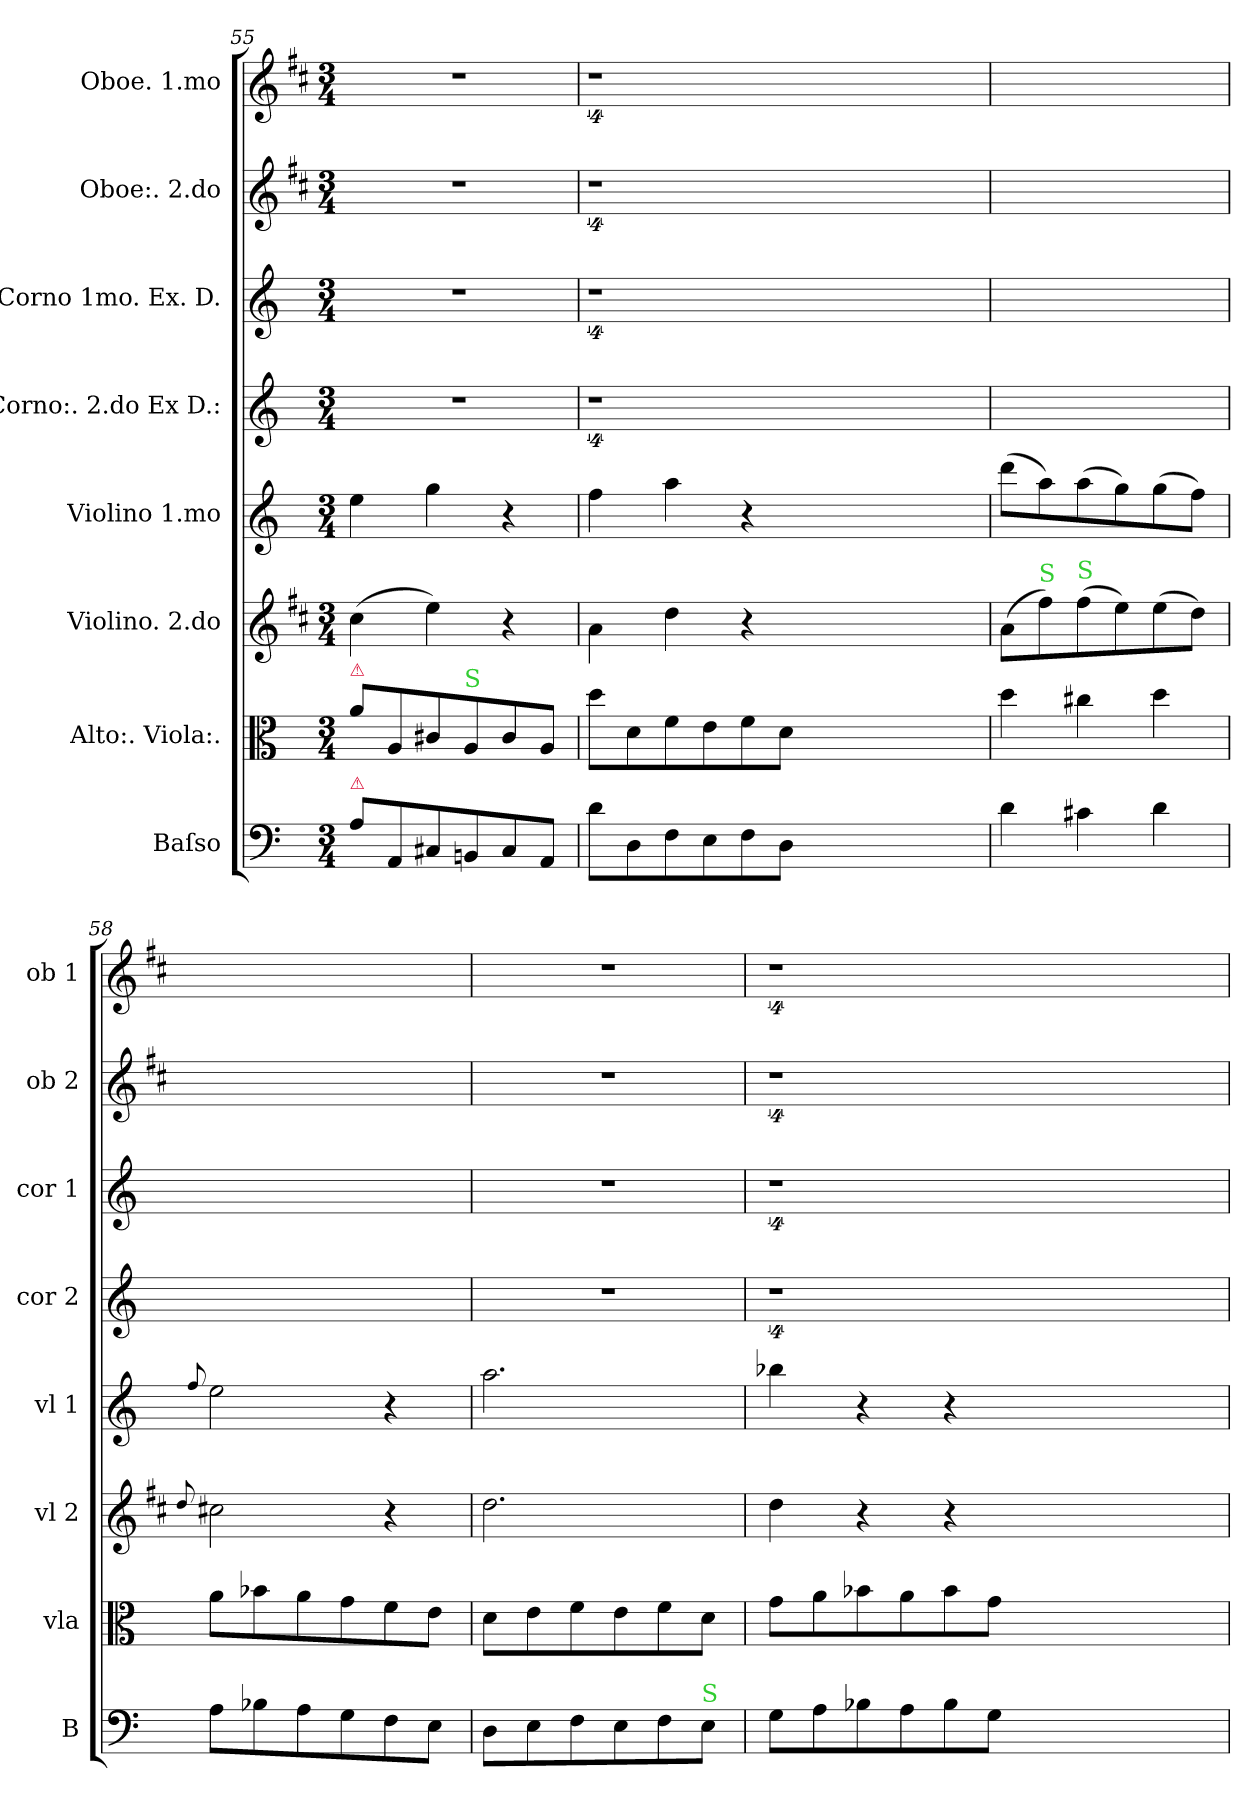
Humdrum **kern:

**kern	**kern	**kern	**kern	**kern	**kern	**kern	**kern
*part8	*part7	*part6	*part5	*part4	*part3	*part2	*part1
*staff8	*staff7	*staff6	*staff5	*staff4	*staff3	*staff2	*staff1
*I"Baſso	*I"Alto:. Viola:.	*I"Violino. 2.do	*I"Violino 1.mo	*I"Corno:. 2.do Ex D.:	*I"Corno 1mo. Ex. D.	*I"Oboe:. 2.do	*I"Oboe. 1.mo
*I'B	*I'vla	*I'vl 2	*I'vl 1	*I'cor 2	*I'cor 1	*I'ob 2	*I'ob 1
*clefF4	*clefC3	*clefG2	*clefG2	*clefG2	*clefG2	*clefG2	*clefG2
*	*	*	*	*ITrd6c10	*ITrd6c10	*	*
*k[]	*k[]	*k[f#c#]	*k[]	*k[f#c#]	*k[f#c#]	*k[f#c#]	*k[f#c#]
*a:	*a:	*	*a:	*	*	*D:	*D:
*M3/4	*M3/4	*M3/4	*M3/4	*M3/4	*M3/4	*M3/4	*M3/4
=55	=55	=55	=55	=55	=55	=55	=55
!	!LO:TX:a:color=crimson:t=⚠	!	!	!	!	!	!
!LO:TX:a:color=crimson:t=⚠	!	!	!	!	!	!	!
8A\L	8a\L	(4cc#\	4ee\	2.r	2.r	2.r	2.r
8AA/	8A/	.	.	.	.	.	.
8C#X/	8c#X/	4ee\)	4gg\	.	.	.	.
!	!LO:TX:a:color=limegreen:t=S	!	!	!	!	!	!
8BBn/	8A/	.	.	.	.	.	.
8C#/	8c#/	4r	4r	.	.	.	.
8AA/J	8A/J	.	.	.	.	.	.
=56	=56	=56	=56	=56	=56	=56	=56
8d\L	8dd\L	4a\	4ff\	4%9r	4%9r	4%9r	4%9r
8D\	8d\	.	.	.	.	.	.
8F\	8f\	4dd\	4aa\	.	.	.	.
8E\	8e\	.	.	.	.	.	.
8F\	8f\	4r	4r	.	.	.	.
8D\J	8d\J	.	.	.	.	.	.
1.ryy	1.ryy	1.ryy	1.ryy	.	.	.	.
=57	=57	=57	=57	=57	=57	=57	=57
4d\	4dd\	(8a\L	(8ddd\L	2.ryy	2.ryy	2.ryy	2.ryy
!	!	!LO:TX:a:color=limegreen:t=S	!	!	!	!	!
.	.	8ff#\)	8aa\)	.	.	.	.
!	!	!LO:TX:a:color=limegreen:t=S	!	!	!	!	!
4c#X\	4cc#X\	(8ff#\	(8aa\	.	.	.	.
.	.	8ee\)	8gg\)	.	.	.	.
4d\	4dd\	(8ee\	(8gg\	.	.	.	.
.	.	8dd\J)	8ff\J)	.	.	.	.
=58	=58	=58	=58	=58	=58	=58	=58
.	.	8qqdd/	8qqff/	.	.	.	.
8A\L	8a\L	2cc#X\	2ee\	2.ryy	2.ryy	2.ryy	2.ryy
8B-X\	8b-X\	.	.	.	.	.	.
8A\	8a\	.	.	.	.	.	.
8G\	8g\	.	.	.	.	.	.
8F\	8f\	4r	4r	.	.	.	.
8E\J	8e\J	.	.	.	.	.	.
=59	=59	=59	=59	=59	=59	=59	=59
8D\L	8d\L	2.dd\	2.aa\	2.r	2.r	2.r	2.r
8E\	8e\	.	.	.	.	.	.
8F\	8f\	.	.	.	.	.	.
8E\	8e\	.	.	.	.	.	.
8F\	8f\	.	.	.	.	.	.
!LO:TX:a:color=limegreen:t=S	!	!	!	!	!	!	!
8E\J	8d\J	.	.	.	.	.	.
=60	=60	=60	=60	=60	=60	=60	=60
8G\L	8g\L	4dd\	4bb-X\	4%9r	4%9r	4%9r	4%9r
8A\	8a\	.	.	.	.	.	.
8B-X\	8b-X\	4r	4r	.	.	.	.
8A\	8a\	.	.	.	.	.	.
8B-\	8b-\	4r	4r	.	.	.	.
8G\J	8g\J	.	.	.	.	.	.
1.ryy	1.ryy	1.ryy	1.ryy	.	.	.	.
=	=	=	=	=	=	=	=
*-	*-	*-	*-	*-	*-	*-	*-
